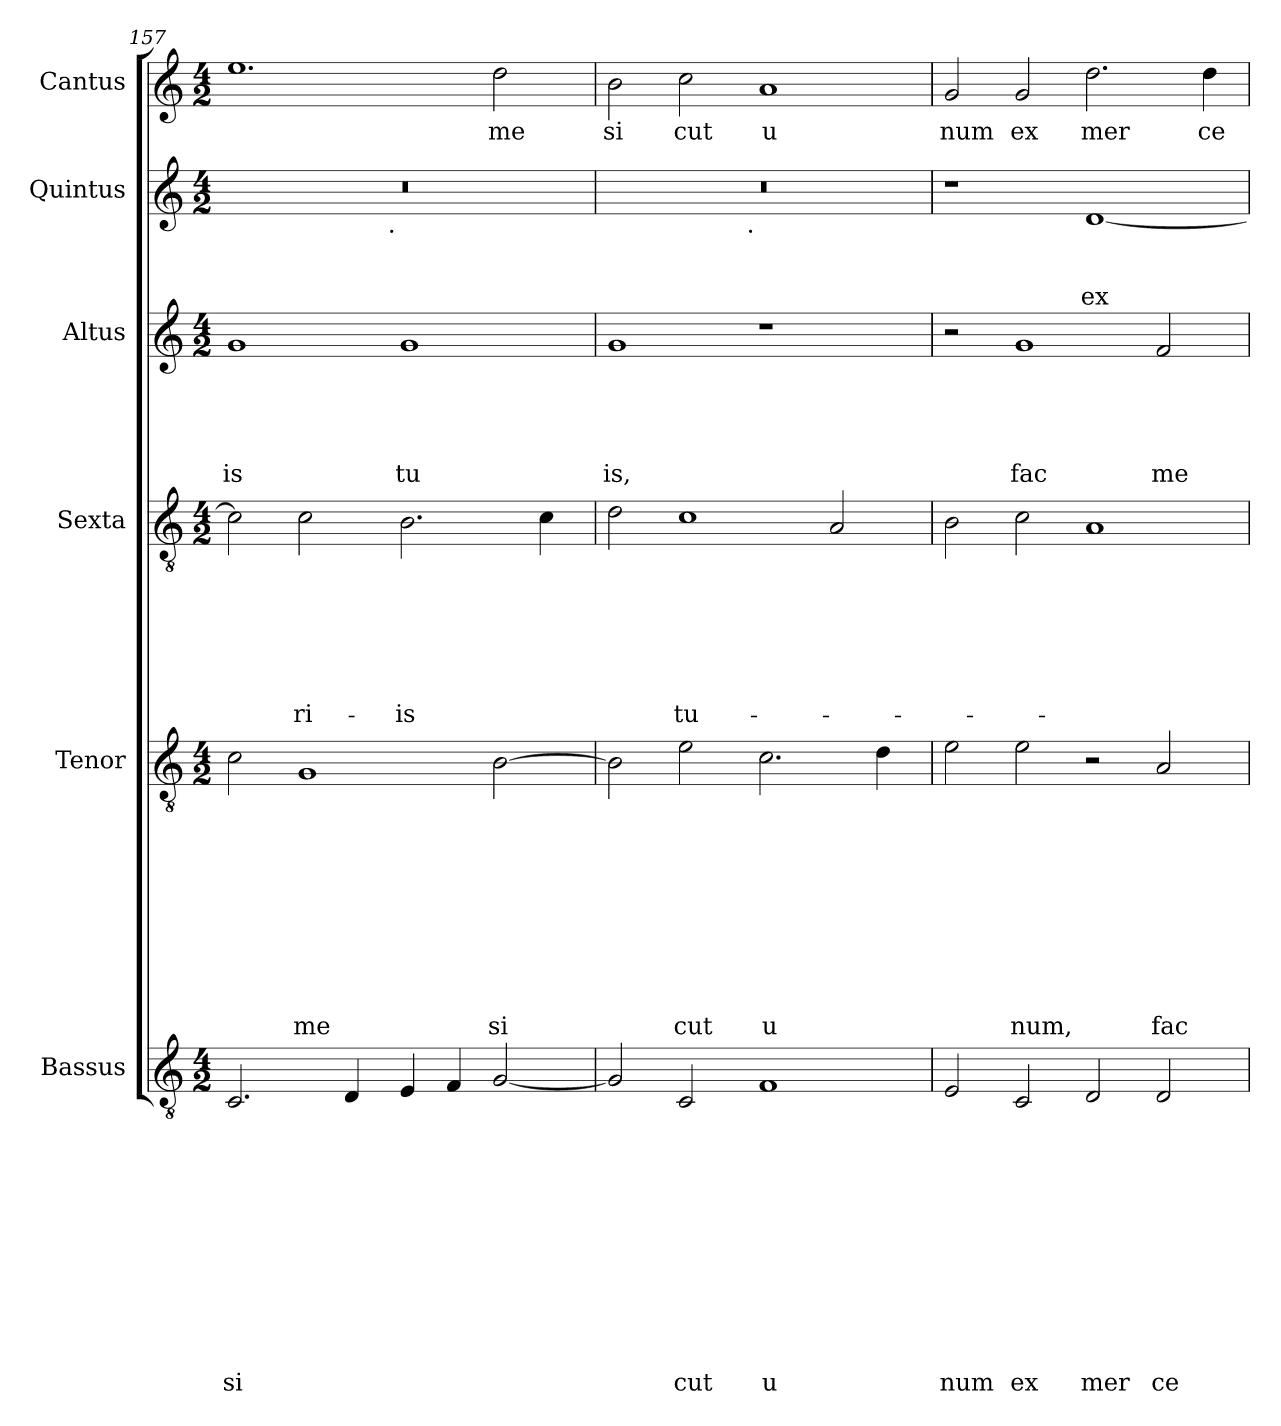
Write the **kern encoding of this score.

**kern	**text	**text	**text	**text	**text	**text	**text	**text	**text	**text	**text	**text	**kern	**text	**text	**text	**text	**text	**text	**text	**text	**text	**text	**kern	**text	**text	**text	**text	**text	**text	**text	**kern	**text	**text	**text	**text	**text	**kern	**text	**text	**text	**kern	**text
*part6	*part6	*part6	*part6	*part6	*part6	*part6	*part6	*part6	*part6	*part6	*part6	*part6	*part5	*part5	*part5	*part5	*part5	*part5	*part5	*part5	*part5	*part5	*part5	*part4	*part4	*part4	*part4	*part4	*part4	*part4	*part4	*part3	*part3	*part3	*part3	*part3	*part3	*part2	*part2	*part2	*part2	*part1	*part1
*staff6	*staff6	*staff6	*staff6	*staff6	*staff6	*staff6	*staff6	*staff6	*staff6	*staff6	*staff6	*staff6	*staff5	*staff5	*staff5	*staff5	*staff5	*staff5	*staff5	*staff5	*staff5	*staff5	*staff5	*staff4	*staff4	*staff4	*staff4	*staff4	*staff4	*staff4	*staff4	*staff3	*staff3	*staff3	*staff3	*staff3	*staff3	*staff2	*staff2	*staff2	*staff2	*staff1	*staff1
*I"Bassus	*	*	*	*	*	*	*	*	*	*	*	*	*I"Tenor	*	*	*	*	*	*	*	*	*	*	*I"Sexta	*	*	*	*	*	*	*	*I"Altus	*	*	*	*	*	*I"Quintus	*	*	*	*I"Cantus	*
*I'Bassus	*	*	*	*	*	*	*	*	*	*	*	*	*I'Tenor	*	*	*	*	*	*	*	*	*	*	*	*	*	*	*	*	*	*	*I'Altus	*	*	*	*	*	*I'Quintus	*	*	*	*I'Cantus	*
*clefGv2	*	*	*	*	*	*	*	*	*	*	*	*	*clefGv2	*	*	*	*	*	*	*	*	*	*	*clefGv2	*	*	*	*	*	*	*	*clefG2	*	*	*	*	*	*clefG2	*	*	*	*clefG2	*
*k[]	*	*	*	*	*	*	*	*	*	*	*	*	*k[]	*	*	*	*	*	*	*	*	*	*	*k[]	*	*	*	*	*	*	*	*k[]	*	*	*	*	*	*k[]	*	*	*	*k[]	*
*C:	*	*	*	*	*	*	*	*	*	*	*	*	*C:	*	*	*	*	*	*	*	*	*	*	*C:	*	*	*	*	*	*	*	*C:	*	*	*	*	*	*C:	*	*	*	*C:	*
*M4/2	*	*	*	*	*	*	*	*	*	*	*	*	*M4/2	*	*	*	*	*	*	*	*	*	*	*M4/2	*	*	*	*	*	*	*	*M4/2	*	*	*	*	*	*M4/2	*	*	*	*M4/2	*
=157	=157	=157	=157	=157	=157	=157	=157	=157	=157	=157	=157	=157	=157	=157	=157	=157	=157	=157	=157	=157	=157	=157	=157	=157	=157	=157	=157	=157	=157	=157	=157	=157	=157	=157	=157	=157	=157	=157	=157	=157	=157	=157	=157
!	!	!	!	!	!	!	!	!	!	!	!	!LO:LY:b	!	!	!	!	!	!	!	!	!	!	!	!	!	!	!	!	!	!	!	!	!	!	!	!	!LO:LY:b	!	!	!	!	!	!
*	*	*	*	*	*	*	*	*	*	*	*	*	*	*	*	*	*	*	*	*	*	*	*	*	*	*	*	*	*	*	*	*	*	*	*	*	*	*^	*	*	*	*	*
2.C/	.	.	.	.	.	.	.	.	.	.	.	si	2c\	.	.	.	.	.	.	.	.	.	.	2c\]	.	.	.	.	.	.	.	1g	.	.	.	.	is	0r	2ryy	.	.	.	1.ee	.
!	!	!	!	!	!	!	!	!	!	!	!	!	!	!	!	!	!	!	!	!	!	!	!LO:LY:b	!	!	!	!	!	!	!	!LO:LY:b	!	!	!	!	!	!	!	!	!	!	!	!	!
.	.	.	.	.	.	.	.	.	.	.	.	.	1G	.	.	.	.	.	.	.	.	.	me	2c\	.	.	.	.	.	.	-ri-	.	.	.	.	.	.	.	4...ryy	.	.	.	.	.
4D/	.	.	.	.	.	.	.	.	.	.	.	.	.	.	.	.	.	.	.	.	.	.	.	.	.	.	.	.	.	.	.	.	.	.	.	.	.	.	.	.	.	.	.	.
!	!	!	!	!	!	!	!	!	!	!	!	!	!	!	!	!	!	!	!	!	!	!	!	!	!	!	!	!	!	!	!	!	!	!	!	!	!	!	!LO:TX:b:t=.	!	!	!	!	!
.	.	.	.	.	.	.	.	.	.	.	.	.	.	.	.	.	.	.	.	.	.	.	.	.	.	.	.	.	.	.	.	.	.	.	.	.	.	.	1ryy	.	.	.	.	.
!	!	!	!	!	!	!	!	!	!	!	!	!	!	!	!	!	!	!	!	!	!	!	!	!	!	!	!	!	!	!	!LO:LY:b	!	!	!	!	!	!LO:LY:b	!	!	!	!	!	!	!
4E/	.	.	.	.	.	.	.	.	.	.	.	.	.	.	.	.	.	.	.	.	.	.	.	2.B\	.	.	.	.	.	.	-is	1g	.	.	.	.	tu	.	.	.	.	.	.	.
4F/	.	.	.	.	.	.	.	.	.	.	.	.	.	.	.	.	.	.	.	.	.	.	.	.	.	.	.	.	.	.	.	.	.	.	.	.	.	.	.	.	.	.	.	.
!	!	!	!	!	!	!	!	!	!	!	!	!	!	!	!	!	!	!	!	!	!	!	!LO:LY:b	!	!	!	!	!	!	!	!	!	!	!	!	!	!	!	!	!	!	!	!	!LO:LY:b
[<2G/	.	.	.	.	.	.	.	.	.	.	.	.	[>2B\	.	.	.	.	.	.	.	.	.	si	.	.	.	.	.	.	.	.	.	.	.	.	.	.	.	.	.	.	.	2dd\	me
.	.	.	.	.	.	.	.	.	.	.	.	.	.	.	.	.	.	.	.	.	.	.	.	4c\	.	.	.	.	.	.	.	.	.	.	.	.	.	.	.	.	.	.	.	.
.	.	.	.	.	.	.	.	.	.	.	.	.	.	.	.	.	.	.	.	.	.	.	.	.	.	.	.	.	.	.	.	.	.	.	.	.	.	.	32ryy	.	.	.	.	.
=158	=158	=158	=158	=158	=158	=158	=158	=158	=158	=158	=158	=158	=158	=158	=158	=158	=158	=158	=158	=158	=158	=158	=158	=158	=158	=158	=158	=158	=158	=158	=158	=158	=158	=158	=158	=158	=158	=158	=158	=158	=158	=158	=158	=158
!	!	!	!	!	!	!	!	!	!	!	!	!	!	!	!	!	!	!	!	!	!	!	!	!	!	!	!	!	!	!	!	!	!	!	!	!	!LO:LY:b	!	!	!	!	!	!	!LO:LY:b
2G/]	.	.	.	.	.	.	.	.	.	.	.	.	2B\]	.	.	.	.	.	.	.	.	.	.	2d\	.	.	.	.	.	.	.	1g	.	.	.	.	is,	0r	2ryy	.	.	.	2b\	si
!	!	!	!	!	!	!	!	!	!	!	!	!LO:LY:b	!	!	!	!	!	!	!	!	!	!	!LO:LY:b	!	!	!	!	!	!	!	!LO:LY:b	!	!	!	!	!	!	!	!	!	!	!	!	!LO:LY:b
2C/	.	.	.	.	.	.	.	.	.	.	.	cut	2e\	.	.	.	.	.	.	.	.	.	cut	1c	.	.	.	.	.	.	tu-	.	.	.	.	.	.	.	4...ryy	.	.	.	2cc\	cut
!	!	!	!	!	!	!	!	!	!	!	!	!	!	!	!	!	!	!	!	!	!	!	!	!	!	!	!	!	!	!	!	!	!	!	!	!	!	!	!LO:TX:b:t=.	!	!	!	!	!
.	.	.	.	.	.	.	.	.	.	.	.	.	.	.	.	.	.	.	.	.	.	.	.	.	.	.	.	.	.	.	.	.	.	.	.	.	.	.	1ryy	.	.	.	.	.
!	!	!	!	!	!	!	!	!	!	!	!	!LO:LY:b	!	!	!	!	!	!	!	!	!	!	!LO:LY:b	!	!	!	!	!	!	!	!	!	!	!	!	!	!	!	!	!	!	!	!	!LO:LY:b
1F	.	.	.	.	.	.	.	.	.	.	.	u	2.c\	.	.	.	.	.	.	.	.	.	u	.	.	.	.	.	.	.	.	1r	.	.	.	.	.	.	.	.	.	.	1a	u
.	.	.	.	.	.	.	.	.	.	.	.	.	.	.	.	.	.	.	.	.	.	.	.	2A/	.	.	.	.	.	.	.	.	.	.	.	.	.	.	.	.	.	.	.	.
.	.	.	.	.	.	.	.	.	.	.	.	.	4d\	.	.	.	.	.	.	.	.	.	.	.	.	.	.	.	.	.	.	.	.	.	.	.	.	.	.	.	.	.	.	.
.	.	.	.	.	.	.	.	.	.	.	.	.	.	.	.	.	.	.	.	.	.	.	.	.	.	.	.	.	.	.	.	.	.	.	.	.	.	.	32ryy	.	.	.	.	.
!!LO:PB:g=z
=159	=159	=159	=159	=159	=159	=159	=159	=159	=159	=159	=159	=159	=159	=159	=159	=159	=159	=159	=159	=159	=159	=159	=159	=159	=159	=159	=159	=159	=159	=159	=159	=159	=159	=159	=159	=159	=159	=159	=159	=159	=159	=159	=159	=159
!	!	!	!	!	!	!	!	!	!	!	!	!LO:LY:b	!	!	!	!	!	!	!	!	!	!	!	!	!	!	!	!	!	!	!	!	!	!	!	!	!	!	!	!	!	!	!	!LO:LY:b
*	*	*	*	*	*	*	*	*	*	*	*	*	*	*	*	*	*	*	*	*	*	*	*	*	*	*	*	*	*	*	*	*	*	*	*	*	*	*v	*v	*	*	*	*	*
2E/	.	.	.	.	.	.	.	.	.	.	.	num	2e\	.	.	.	.	.	.	.	.	.	.	2B\	.	.	.	.	.	.	.	2r	.	.	.	.	.	1r	.	.	.	2g/	num
!	!	!	!	!	!	!	!	!	!	!	!	!LO:LY:b	!	!	!	!	!	!	!	!	!	!	!LO:LY:b	!	!	!	!	!	!	!	!	!	!	!	!	!	!LO:LY:b	!	!	!	!	!	!LO:LY:b
2C/	.	.	.	.	.	.	.	.	.	.	.	ex	2e\	.	.	.	.	.	.	.	.	.	num,	2c\	.	.	.	.	.	.	.	1g	.	.	.	.	fac	.	.	.	.	2g/	ex
!	!	!	!	!	!	!	!	!	!	!	!	!LO:LY:b	!	!	!	!	!	!	!	!	!	!	!	!	!	!	!	!	!	!	!	!	!	!	!	!	!	!	!	!	!LO:LY:b	!	!LO:LY:b
2D/	.	.	.	.	.	.	.	.	.	.	.	mer	2r	.	.	.	.	.	.	.	.	.	.	1A	.	.	.	.	.	.	.	.	.	.	.	.	.	[<1d	.	.	ex	2.dd\	mer
!	!	!	!	!	!	!	!	!	!	!	!	!LO:LY:b	!	!	!	!	!	!	!	!	!	!	!LO:LY:b	!	!	!	!	!	!	!	!	!	!	!	!	!	!LO:LY:b	!	!	!	!	!	!
2D/	.	.	.	.	.	.	.	.	.	.	.	ce	2A/	.	.	.	.	.	.	.	.	.	fac	.	.	.	.	.	.	.	.	2f/	.	.	.	.	me	.	.	.	.	.	.
!	!	!	!	!	!	!	!	!	!	!	!	!	!	!	!	!	!	!	!	!	!	!	!	!	!	!	!	!	!	!	!	!	!	!	!	!	!	!	!	!	!	!	!LO:LY:b
.	.	.	.	.	.	.	.	.	.	.	.	.	.	.	.	.	.	.	.	.	.	.	.	.	.	.	.	.	.	.	.	.	.	.	.	.	.	.	.	.	.	4dd\	ce
=	=	=	=	=	=	=	=	=	=	=	=	=	=	=	=	=	=	=	=	=	=	=	=	=	=	=	=	=	=	=	=	=	=	=	=	=	=	=	=	=	=	=	=
*-	*-	*-	*-	*-	*-	*-	*-	*-	*-	*-	*-	*-	*-	*-	*-	*-	*-	*-	*-	*-	*-	*-	*-	*-	*-	*-	*-	*-	*-	*-	*-	*-	*-	*-	*-	*-	*-	*-	*-	*-	*-	*-	*-
